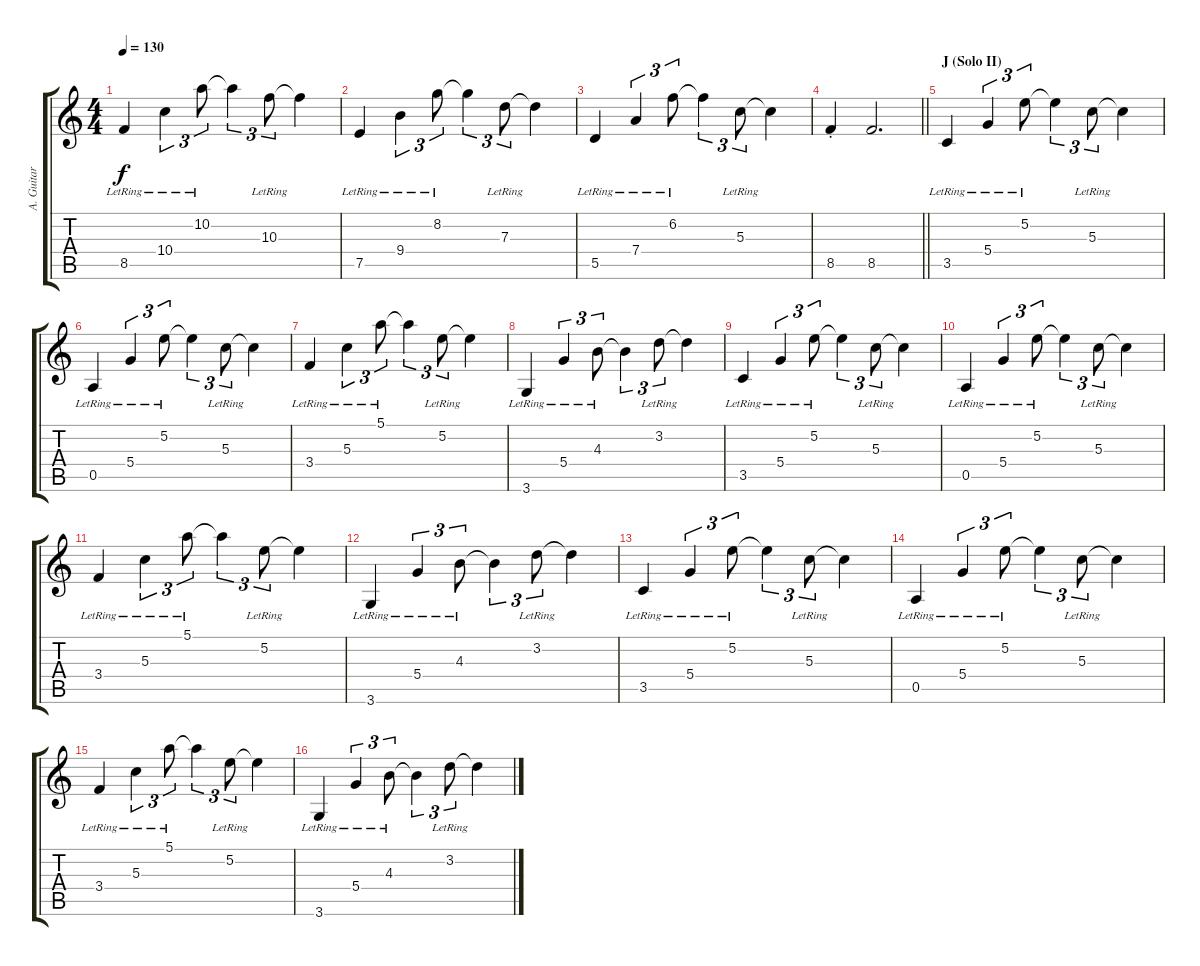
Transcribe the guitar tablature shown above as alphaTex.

\track ("A. Guitar II" "A. Guitar ") {instrument acousticguitarsteel}
\staff {score tabs}
\tuning (E4 B3 G3 D3 A2 E2) {hide}
\ts (4 4)
\tempo 130
\clef g2
\ks c
8.5{lr}.4{dy f} 10.4{lr}.4{tu (3 2)} 10.2{lr}.8{tu (3 2)} 10.2{t}.4{tu (3 2)} 10.3{lr}.8{tu (3 2)} 10.3{t}.4 |
7.5{lr}.4 9.4{lr}.4{tu (3 2)} 8.2{lr}.8{tu (3 2)} 8.2{t}.4{tu (3 2)} 7.3{lr}.8{tu (3 2)} 7.3{t}.4 |
5.5{lr}.4 7.4{lr}.4{tu (3 2)} 6.2{lr}.8{tu (3 2)} 6.2{t}.4{tu (3 2)} 5.3{lr}.8{tu (3 2)} 5.3{t}.4 |
\barLineRight lightlight
8.5{st}.4 8.5.2{d} |
\section ("" "J (Solo II)")
3.5{lr}.4 5.4{lr}.4{tu (3 2)} 5.2{lr}.8{tu (3 2)} 5.2{t}.4{tu (3 2)} 5.3{lr}.8{tu (3 2)} 5.3{t}.4 |
0.5{lr}.4 5.4{lr}.4{tu (3 2)} 5.2{lr}.8{tu (3 2)} 5.2{t}.4{tu (3 2)} 5.3{lr}.8{tu (3 2)} 5.3{t}.4 |
3.4{lr}.4 5.3{lr}.4{tu (3 2)} 5.1{lr}.8{tu (3 2)} 5.1{t}.4{tu (3 2)} 5.2{lr}.8{tu (3 2)} 5.2{t}.4 |
3.6{lr}.4 5.4{lr}.4{tu (3 2)} 4.3{lr}.8{tu (3 2)} 4.3{t}.4{tu (3 2)} 3.2{lr}.8{tu (3 2)} 3.2{t}.4 |
3.5{lr}.4 5.4{lr}.4{tu (3 2)} 5.2{lr}.8{tu (3 2)} 5.2{t}.4{tu (3 2)} 5.3{lr}.8{tu (3 2)} 5.3{t}.4 |
0.5{lr}.4 5.4{lr}.4{tu (3 2)} 5.2{lr}.8{tu (3 2)} 5.2{t}.4{tu (3 2)} 5.3{lr}.8{tu (3 2)} 5.3{t}.4 |
3.4{lr}.4 5.3{lr}.4{tu (3 2)} 5.1{lr}.8{tu (3 2)} 5.1{t}.4{tu (3 2)} 5.2{lr}.8{tu (3 2)} 5.2{t}.4 |
3.6{lr}.4 5.4{lr}.4{tu (3 2)} 4.3{lr}.8{tu (3 2)} 4.3{t}.4{tu (3 2)} 3.2{lr}.8{tu (3 2)} 3.2{t}.4 |
3.5{lr}.4 5.4{lr}.4{tu (3 2)} 5.2{lr}.8{tu (3 2)} 5.2{t}.4{tu (3 2)} 5.3{lr}.8{tu (3 2)} 5.3{t}.4 |
0.5{lr}.4 5.4{lr}.4{tu (3 2)} 5.2{lr}.8{tu (3 2)} 5.2{t}.4{tu (3 2)} 5.3{lr}.8{tu (3 2)} 5.3{t}.4 |
3.4{lr}.4 5.3{lr}.4{tu (3 2)} 5.1{lr}.8{tu (3 2)} 5.1{t}.4{tu (3 2)} 5.2{lr}.8{tu (3 2)} 5.2{t}.4 |
3.6{lr}.4 5.4{lr}.4{tu (3 2)} 4.3{lr}.8{tu (3 2)} 4.3{t}.4{tu (3 2)} 3.2{lr}.8{tu (3 2)} 3.2{t}.4
